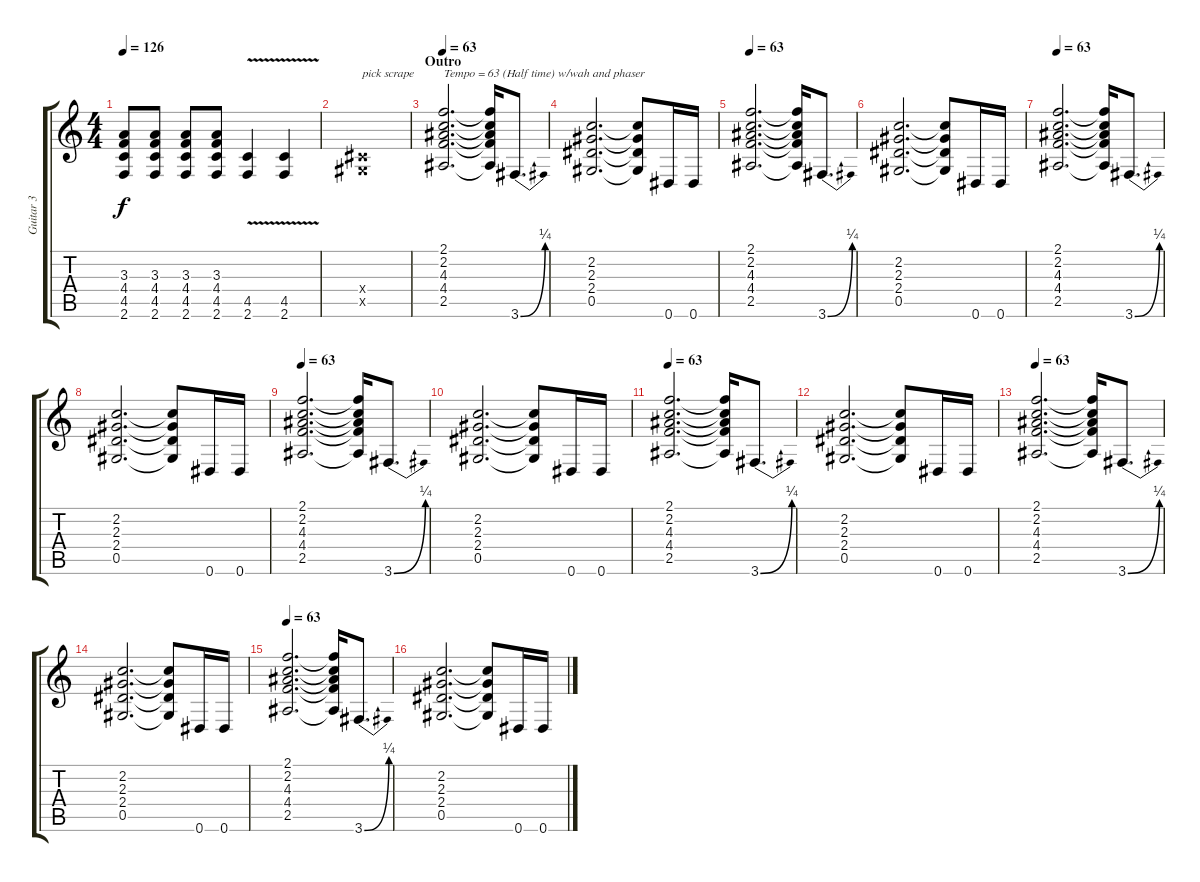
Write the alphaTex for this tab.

\track ("Guitar 3" "Guitar 3") {instrument distortionguitar}
\staff {score tabs}
\tuning (Eb4 Bb3 Gb3 Db3 Ab2 Eb2) {hide}
\ts (4 4)
\tempo 126
\clef g2
\ks c
(3.3 4.4 4.5 2.6).8{dy f} (3.3 4.4 4.5 2.6).8 (3.3 4.4 4.5 2.6).8 (3.3 4.4 4.5 2.6).8 (4.5{v} 2.6{v}).4 (4.5{v} 2.6{v}).4 |
(0.4{x} 0.5{x}).1{txt "pick scrape"} |
\section ("" "Outro")
\tempo 63
(2.1 2.2 4.3 4.4 2.5).2{d txt "Tempo = 63 (Half time) w/wah and phaser"} (2.1{t} 2.2{t} 4.3{t} 4.4{t} 2.5{t}).16 3.6{be (bend 0 0 60 1)}.8{d} |
(2.2 2.3 2.4 0.5).2{d} (2.2{t} 2.3{t} 2.4{t} 0.5{t}).8 0.6.16 0.6.16 |
\tempo 63
(2.1 2.2 4.3 4.4 2.5).2{d} (2.1{t} 2.2{t} 4.3{t} 4.4{t} 2.5{t}).16 3.6{be (bend 0 0 60 1)}.8{d} |
(2.2 2.3 2.4 0.5).2{d} (2.2{t} 2.3{t} 2.4{t} 0.5{t}).8 0.6.16 0.6.16 |
\tempo 63
(2.1 2.2 4.3 4.4 2.5).2{d} (2.1{t} 2.2{t} 4.3{t} 4.4{t} 2.5{t}).16 3.6{be (bend 0 0 60 1)}.8{d} |
(2.2 2.3 2.4 0.5).2{d} (2.2{t} 2.3{t} 2.4{t} 0.5{t}).8 0.6.16 0.6.16 |
\tempo 63
(2.1 2.2 4.3 4.4 2.5).2{d} (2.1{t} 2.2{t} 4.3{t} 4.4{t} 2.5{t}).16 3.6{be (bend 0 0 60 1)}.8{d} |
(2.2 2.3 2.4 0.5).2{d} (2.2{t} 2.3{t} 2.4{t} 0.5{t}).8 0.6.16 0.6.16 |
\tempo 63
(2.1 2.2 4.3 4.4 2.5).2{d} (2.1{t} 2.2{t} 4.3{t} 4.4{t} 2.5{t}).16 3.6{be (bend 0 0 60 1)}.8{d} |
(2.2 2.3 2.4 0.5).2{d} (2.2{t} 2.3{t} 2.4{t} 0.5{t}).8 0.6.16 0.6.16 |
\tempo 63
(2.1 2.2 4.3 4.4 2.5).2{d} (2.1{t} 2.2{t} 4.3{t} 4.4{t} 2.5{t}).16 3.6{be (bend 0 0 60 1)}.8{d} |
(2.2 2.3 2.4 0.5).2{d} (2.2{t} 2.3{t} 2.4{t} 0.5{t}).8 0.6.16 0.6.16 |
\tempo 63
(2.1 2.2 4.3 4.4 2.5).2{d} (2.1{t} 2.2{t} 4.3{t} 4.4{t} 2.5{t}).16 3.6{be (bend 0 0 60 1)}.8{d} |
(2.2 2.3 2.4 0.5).2{d} (2.2{t} 2.3{t} 2.4{t} 0.5{t}).8 0.6.16 0.6.16
